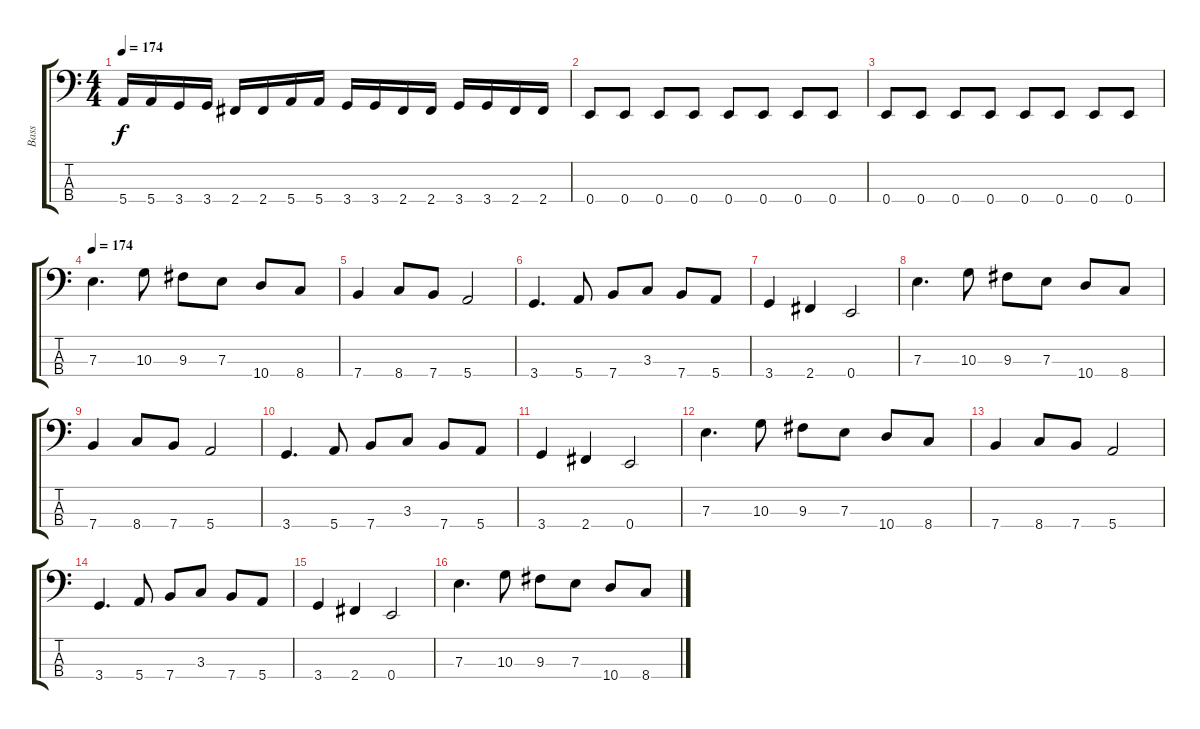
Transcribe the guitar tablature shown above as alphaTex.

\track ("Bass" "Bass") {instrument electricbassfinger}
\staff {score tabs}
\tuning (G2 D2 A1 E1) {hide}
\ts (4 4)
\tempo 174
\clef f4
\ks c
5.4.16{dy f} 5.4.16 3.4.16 3.4.16 2.4.16 2.4.16 5.4.16 5.4.16 3.4.16 3.4.16 2.4.16 2.4.16 3.4.16 3.4.16 2.4.16 2.4.16 |
0.4.8 0.4.8 0.4.8 0.4.8 0.4.8 0.4.8 0.4.8 0.4.8 |
0.4.8 0.4.8 0.4.8 0.4.8 0.4.8 0.4.8 0.4.8 0.4.8 |
\tempo 174
7.3.4{d} 10.3.8 9.3.8 7.3.8 10.4.8 8.4.8 |
7.4.4 8.4.8 7.4.8 5.4.2 |
3.4.4{d} 5.4.8 7.4.8 3.3.8 7.4.8 5.4.8 |
3.4.4 2.4.4 0.4.2 |
7.3.4{d} 10.3.8 9.3.8 7.3.8 10.4.8 8.4.8 |
7.4.4 8.4.8 7.4.8 5.4.2 |
3.4.4{d} 5.4.8 7.4.8 3.3.8 7.4.8 5.4.8 |
3.4.4 2.4.4 0.4.2 |
7.3.4{d} 10.3.8 9.3.8 7.3.8 10.4.8 8.4.8 |
7.4.4 8.4.8 7.4.8 5.4.2 |
3.4.4{d} 5.4.8 7.4.8 3.3.8 7.4.8 5.4.8 |
3.4.4 2.4.4 0.4.2 |
7.3.4{d} 10.3.8 9.3.8 7.3.8 10.4.8 8.4.8
